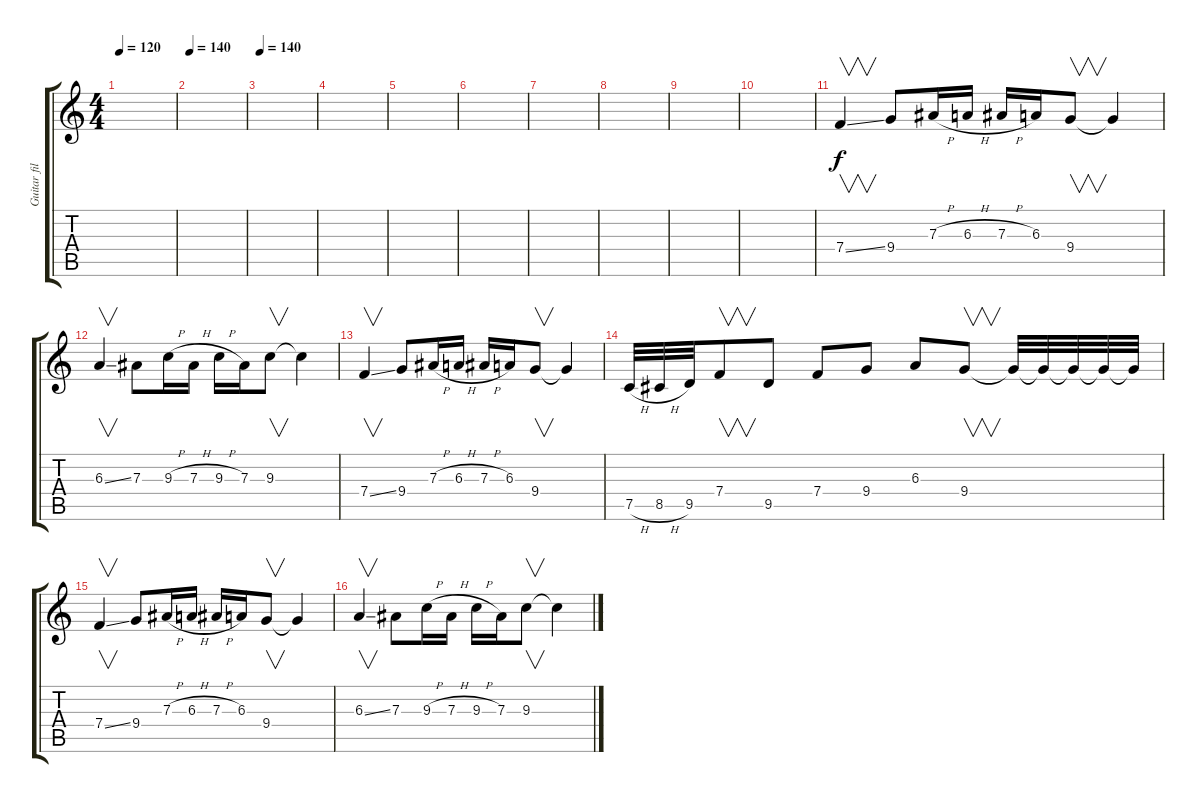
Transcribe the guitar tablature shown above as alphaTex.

\track ("Guitar fills" "Guitar fil") {instrument overdrivenguitar}
\staff {score tabs}
\tuning (C4 G3 Eb3 Bb2 F2 C2) {hide}
\ts (4 4)
\tempo 120
\clef g2
\ks c
|
\tempo 140
|
\tempo 140
|
|
|
|
|
|
|
|
7.4{ss}.4{v} 9.4.8 7.3{h}.16 6.3{h}.16 7.3{h}.16 6.3.16 9.4.8{v} 9.4{t}.4 |
6.3{ss}.4{v} 7.3.8 9.3{h}.16 7.3{h}.16 9.3{h}.16 7.3.16 9.3.8{v} 9.3{t}.4 |
7.4{ss}.4{v} 9.4.8 7.3{h}.16 6.3{h}.16 7.3{h}.16 6.3.16 9.4.8{v} 9.4{t}.4 |
7.5{h}.32 8.5{h}.32 9.5.32 7.4.8{v} 9.5.8 7.4.8 9.4.8 6.3.8 9.4.8{v} 9.4{t}.32 9.4{t}.32 9.4{t}.32 9.4{t}.32 9.4{t}.32 |
7.4{ss}.4{v} 9.4.8 7.3{h}.16 6.3{h}.16 7.3{h}.16 6.3.16 9.4.8{v} 9.4{t}.4 |
6.3{ss}.4{v} 7.3.8 9.3{h}.16 7.3{h}.16 9.3{h}.16 7.3.16 9.3.8{v} 9.3{t}.4
